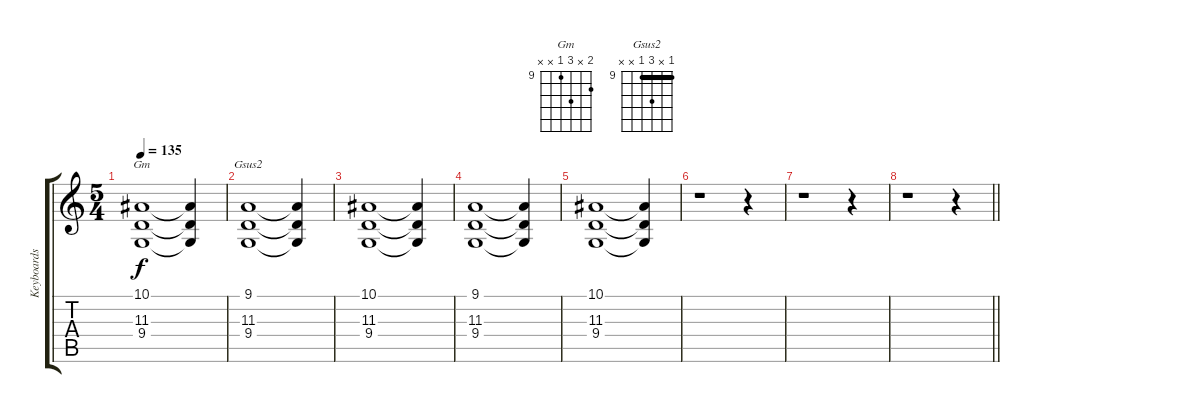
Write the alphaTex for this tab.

\track ("Keyboards II - Choir" "Keyboards ") {instrument choiraahs}
\staff {score tabs}
\tuning (C4 G3 Eb3 Bb2 F2 C2) {hide}
\chord ("Gm" 10 x 11 9 x x) {firstfret 9}
\chord ("Gsus2" 9 x 11 9 x x) {firstfret 9 barre 9}
\ts (5 4)
\tempo 135
\clef g2
\ks c
(10.1 11.3 9.4).1{ch "Gm" dy f} (10.1{t} 11.3{t} 9.4{t}).4 |
(9.1 11.3 9.4).1{ch "Gsus2"} (9.1{t} 11.3{t} 9.4{t}).4 |
(10.1 11.3 9.4).1 (10.1{t} 11.3{t} 9.4{t}).4 |
(9.1 11.3 9.4).1 (9.1{t} 11.3{t} 9.4{t}).4 |
(10.1 11.3 9.4).1 (10.1{t} 11.3{t} 9.4{t}).4 |
r.1 r.4 |
r.1 r.4 |
\barLineRight lightlight
r.1 r.4
